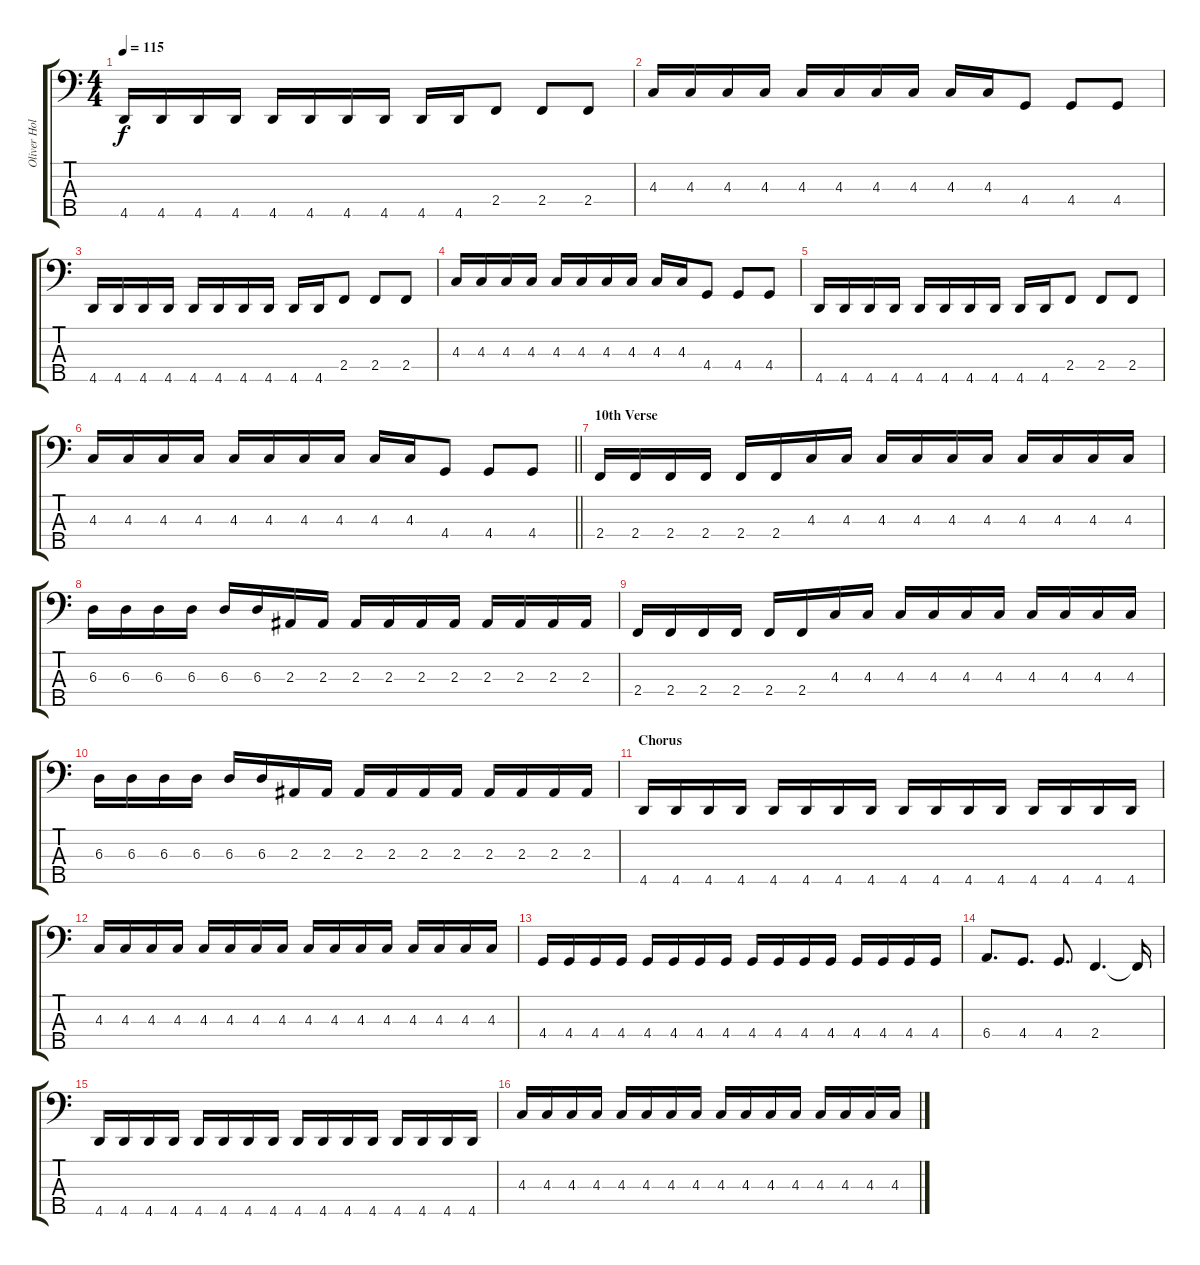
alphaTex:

\track ("Oliver Holzwarth" "Oliver Hol") {instrument electricbassfinger}
\staff {score tabs}
\tuning (Gb2 Db2 Ab1 Eb1 Bb0) {hide}
\ts (4 4)
\tempo 115
\clef f4
\ks c
4.5.16{dy f} 4.5.16 4.5.16 4.5.16 4.5.16 4.5.16 4.5.16 4.5.16 4.5.16 4.5.16 2.4.8 2.4.8 2.4.8 |
4.3.16 4.3.16 4.3.16 4.3.16 4.3.16 4.3.16 4.3.16 4.3.16 4.3.16 4.3.16 4.4.8 4.4.8 4.4.8 |
4.5.16 4.5.16 4.5.16 4.5.16 4.5.16 4.5.16 4.5.16 4.5.16 4.5.16 4.5.16 2.4.8 2.4.8 2.4.8 |
4.3.16 4.3.16 4.3.16 4.3.16 4.3.16 4.3.16 4.3.16 4.3.16 4.3.16 4.3.16 4.4.8 4.4.8 4.4.8 |
4.5.16 4.5.16 4.5.16 4.5.16 4.5.16 4.5.16 4.5.16 4.5.16 4.5.16 4.5.16 2.4.8 2.4.8 2.4.8 |
\barLineRight lightlight
4.3.16 4.3.16 4.3.16 4.3.16 4.3.16 4.3.16 4.3.16 4.3.16 4.3.16 4.3.16 4.4.8 4.4.8 4.4.8 |
\section ("" "10th Verse")
2.4.16 2.4.16 2.4.16 2.4.16 2.4.16 2.4.16 4.3.16 4.3.16 4.3.16 4.3.16 4.3.16 4.3.16 4.3.16 4.3.16 4.3.16 4.3.16 |
6.3.16 6.3.16 6.3.16 6.3.16 6.3.16 6.3.16 2.3.16 2.3.16 2.3.16 2.3.16 2.3.16 2.3.16 2.3.16 2.3.16 2.3.16 2.3.16 |
2.4.16 2.4.16 2.4.16 2.4.16 2.4.16 2.4.16 4.3.16 4.3.16 4.3.16 4.3.16 4.3.16 4.3.16 4.3.16 4.3.16 4.3.16 4.3.16 |
6.3.16 6.3.16 6.3.16 6.3.16 6.3.16 6.3.16 2.3.16 2.3.16 2.3.16 2.3.16 2.3.16 2.3.16 2.3.16 2.3.16 2.3.16 2.3.16 |
\section ("" "Chorus")
4.5.16 4.5.16 4.5.16 4.5.16 4.5.16 4.5.16 4.5.16 4.5.16 4.5.16 4.5.16 4.5.16 4.5.16 4.5.16 4.5.16 4.5.16 4.5.16 |
4.3.16 4.3.16 4.3.16 4.3.16 4.3.16 4.3.16 4.3.16 4.3.16 4.3.16 4.3.16 4.3.16 4.3.16 4.3.16 4.3.16 4.3.16 4.3.16 |
4.4.16 4.4.16 4.4.16 4.4.16 4.4.16 4.4.16 4.4.16 4.4.16 4.4.16 4.4.16 4.4.16 4.4.16 4.4.16 4.4.16 4.4.16 4.4.16 |
6.4.8{d} 4.4.8{d} 4.4.8{d} 2.4.4{d} 2.4{t}.16 |
4.5.16 4.5.16 4.5.16 4.5.16 4.5.16 4.5.16 4.5.16 4.5.16 4.5.16 4.5.16 4.5.16 4.5.16 4.5.16 4.5.16 4.5.16 4.5.16 |
4.3.16 4.3.16 4.3.16 4.3.16 4.3.16 4.3.16 4.3.16 4.3.16 4.3.16 4.3.16 4.3.16 4.3.16 4.3.16 4.3.16 4.3.16 4.3.16
